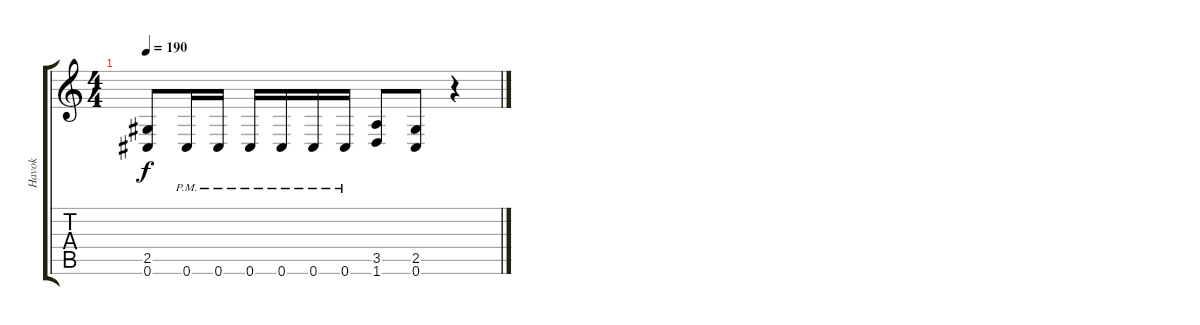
\track ("Havok" "Havok") {instrument distortionguitar}
\staff {score tabs}
\tuning (Db4 Ab3 E3 B2 Gb2 Db2) {hide}
\ts (4 4)
\tempo 190
\clef g2
\ks c
(2.5 0.6).8{dy f} 0.6{pm}.16 0.6{pm}.16 0.6{pm}.16 0.6{pm}.16 0.6{pm}.16 0.6{pm}.16 (3.5 1.6).8 (2.5 0.6).8 r.4
